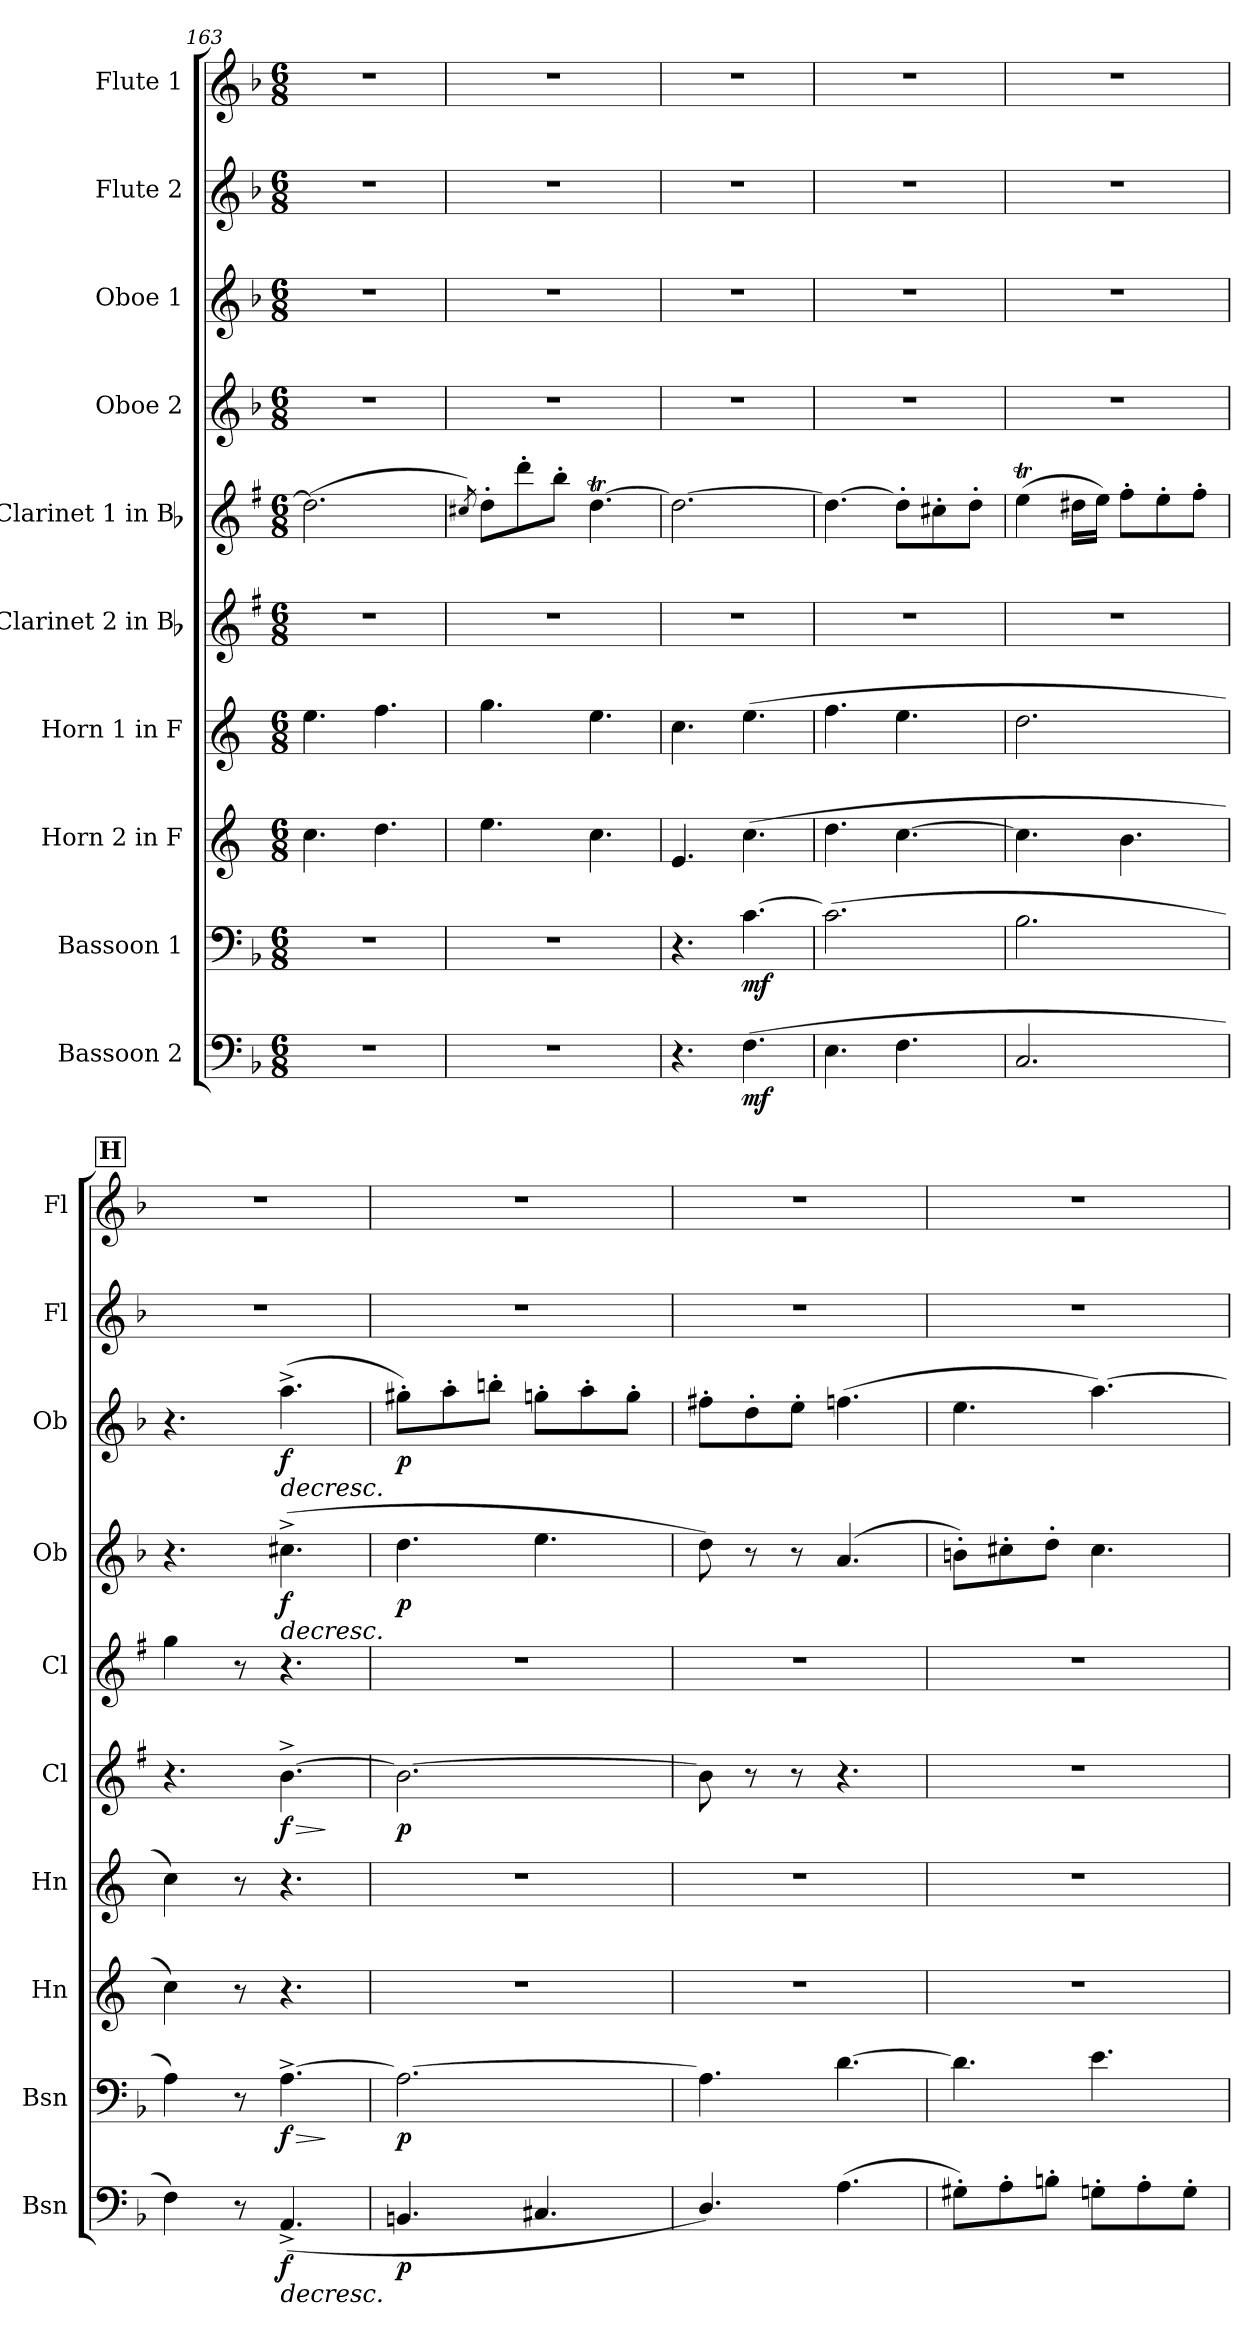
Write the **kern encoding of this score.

**kern	**dynam	**kern	**dynam	**kern	**kern	**kern	**dynam	**kern	**kern	**dynam	**kern	**dynam	**kern	**kern
*part10	*part10	*part9	*part9	*part8	*part7	*part6	*part6	*part5	*part4	*part4	*part3	*part3	*part2	*part1
*staff10	*staff10	*staff9	*staff9	*staff8	*staff7	*staff6	*staff6	*staff5	*staff4	*staff4	*staff3	*staff3	*staff2	*staff1
*I"Bassoon 2	*	*I"Bassoon 1	*	*I"Horn 2 in F	*I"Horn 1 in F	*I"Clarinet 2 in Bb	*	*I"Clarinet 1 in Bb	*I"Oboe 2	*	*I"Oboe 1	*	*I"Flute 2	*I"Flute 1
*I'Bsn	*	*I'Bsn	*	*I'Hn	*I'Hn	*I'Cl	*	*I'Cl	*I'Ob	*	*I'Ob	*	*I'Fl	*I'Fl
*clefF4	*	*clefF4	*	*clefG2	*clefG2	*clefG2	*	*clefG2	*clefG2	*	*clefG2	*	*clefG2	*clefG2
*	*	*	*	*ITrd4c7	*ITrd4c7	*ITrd1c2	*	*ITrd1c2	*	*	*	*	*	*
*k[b-]	*	*k[b-]	*	*k[b-]	*k[b-]	*k[b-]	*	*k[b-]	*k[b-]	*	*k[b-]	*	*k[b-]	*k[b-]
*M6/8	*	*M6/8	*	*M6/8	*M6/8	*M6/8	*	*M6/8	*M6/8	*	*M6/8	*	*M6/8	*M6/8
=163	=163	=163	=163	=163	=163	=163	=163	=163	=163	=163	=163	=163	=163	=163
2.r	.	2.r	.	4.f\	4.a\	2.r	.	(<2.cc\]	2.r	.	2.r	.	2.r	2.r
.	.	.	.	4.g\	4.b-\	.	.	.	.	.	.	.	.	.
=164	=164	=164	=164	=164	=164	=164	=164	=164	=164	=164	=164	=164	=164	=164
.	.	.	.	.	.	.	.	8qbn/)	.	.	.	.	.	.
2.r	.	2.r	.	4.a\	4.cc\	2.r	.	8cc'\L	2.r	.	2.r	.	2.r	2.r
.	.	.	.	.	.	.	.	8ccc'\	.	.	.	.	.	.
.	.	.	.	.	.	.	.	8aa'\J	.	.	.	.	.	.
.	.	.	.	4.f\	4.a\	.	.	[4.ccT\	.	.	.	.	.	.
=165	=165	=165	=165	=165	=165	=165	=165	=165	=165	=165	=165	=165	=165	=165
4.r	.	4.r	.	4.A/	4.f\	2.r	.	2.cc\_	2.r	.	2.r	.	2.r	2.r
!	!LO:DY:b	!	!LO:DY:b	!	!	!	!	!	!	!	!	!	!	!
(4.F\	mf	[4.c\	mf	(4.f\	(4.a\	.	.	.	.	.	.	.	.	.
!!LO:LB:g=z
=166	=166	=166	=166	=166	=166	=166	=166	=166	=166	=166	=166	=166	=166	=166
4.E\	.	(2.c\]	.	4.g\	4.b-\	2.r	.	4.cc\_	2.r	.	2.r	.	2.r	2.r
4.F\	.	.	.	[4.f\	4.a\	.	.	8cc'\L]	.	.	.	.	.	.
.	.	.	.	.	.	.	.	8bn'\	.	.	.	.	.	.
.	.	.	.	.	.	.	.	8ccTTT'\J	.	.	.	.	.	.
=167	=167	=167	=167	=167	=167	=167	=167	=167	=167	=167	=167	=167	=167	=167
2.C/	.	2.B-\	.	4.f\]	2.g\	2.r	.	(4ddT\	2.r	.	2.r	.	2.r	2.r
.	.	.	.	.	.	.	.	16cc#X\LL	.	.	.	.	.	.
.	.	.	.	.	.	.	.	16dd\JJ)	.	.	.	.	.	.
.	.	.	.	4.e\	.	.	.	8ee'\L	.	.	.	.	.	.
.	.	.	.	.	.	.	.	8dd'\	.	.	.	.	.	.
.	.	.	.	.	.	.	.	8ee'\J	.	.	.	.	.	.
!!LO:REH:place=s1:a:B:cj:fs=14:t=H
=168	=168	=168	=168	=168	=168	=168	=168	=168	=168	=168	=168	=168	=168	=168
4F\)	.	4A\)	.	4f\)	4f\)	4.r	.	4ff\	4.r	.	4.r	.	2.r	2.r
8r	.	8r	.	8r	8r	.	.	8r	.	.	.	.	.	.
!	!LO:HP:b	!	!LO:HP:b	!	!	!	!LO:HP:b	!	!	!LO:HP:b	!	!LO:HP:b	!	!
!	!LO:DY:n=1:b	!	!LO:DY:n=1:b	!	!	!	!LO:DY:n=1:b	!	!	!LO:DY:n=1:b	!	!LO:DY:n=1:b	!	!
(<4.AA^</	> f	[4.A^\	> f	4.r	4.r	[4.a^\	> f	4.r	(4.cc#X^\	> f	(4.aa^\	> f	.	.
.	.	.	]	.	.	.	]	.	.	.	.	.	.	.
=169	=169	=169	=169	=169	=169	=169	=169	=169	=169	=169	=169	=169	=169	=169
!	!LO:DY:b	!	!LO:DY:b	!	!	!	!LO:DY:b	!	!	!LO:DY:b	!	!LO:DY:b	!	!
4.BBn/	p	2.A\_	p	2.r	2.r	2.a\_	p	2.r	4.dd\	p	8gg#X'\L)	p	2.r	2.r
.	.	.	.	.	.	.	.	.	.	.	8aa'\	]	.	.
.	.	.	.	.	.	.	.	.	.	.	8bbn'\J	.	.	.
4.C#X/	]	.	.	.	.	.	.	.	4.ee\	]	8ggn'\L	.	.	.
.	.	.	.	.	.	.	.	.	.	.	8aa'\	.	.	.
.	.	.	.	.	.	.	.	.	.	.	8gg'\J	.	.	.
=170	=170	=170	=170	=170	=170	=170	=170	=170	=170	=170	=170	=170	=170	=170
4.D/)	.	4.A\]	.	2.r	2.r	8a\]	.	2.r	8dd\)	.	8ff#X'\L	.	2.r	2.r
.	.	.	.	.	.	8r	.	.	8r	.	8dd'\	.	.	.
.	.	.	.	.	.	8r	.	.	8r	.	8ee'\J	.	.	.
(4.A\	.	[4.d\	.	.	.	4.r	.	.	(4.a/	.	(4.ffn\	.	.	.
=171	=171	=171	=171	=171	=171	=171	=171	=171	=171	=171	=171	=171	=171	=171
8G#X'\L)	.	4.d\]	.	2.r	2.r	2.r	.	2.r	8bn'\L)	.	4.ee\	.	2.r	2.r
8A'\	.	.	.	.	.	.	.	.	8cc#X'\	.	.	.	.	.
8Bn'\J	.	.	.	.	.	.	.	.	8dd'\J	.	.	.	.	.
8Gn'\L	.	4.e\	.	.	.	.	.	.	4.cc#\	.	[4.aa\)	.	.	.
8A'\	.	.	.	.	.	.	.	.	.	.	.	.	.	.
8G'\J	.	.	.	.	.	.	.	.	.	.	.	.	.	.
=	=	=	=	=	=	=	=	=	=	=	=	=	=	=
*-	*-	*-	*-	*-	*-	*-	*-	*-	*-	*-	*-	*-	*-	*-
